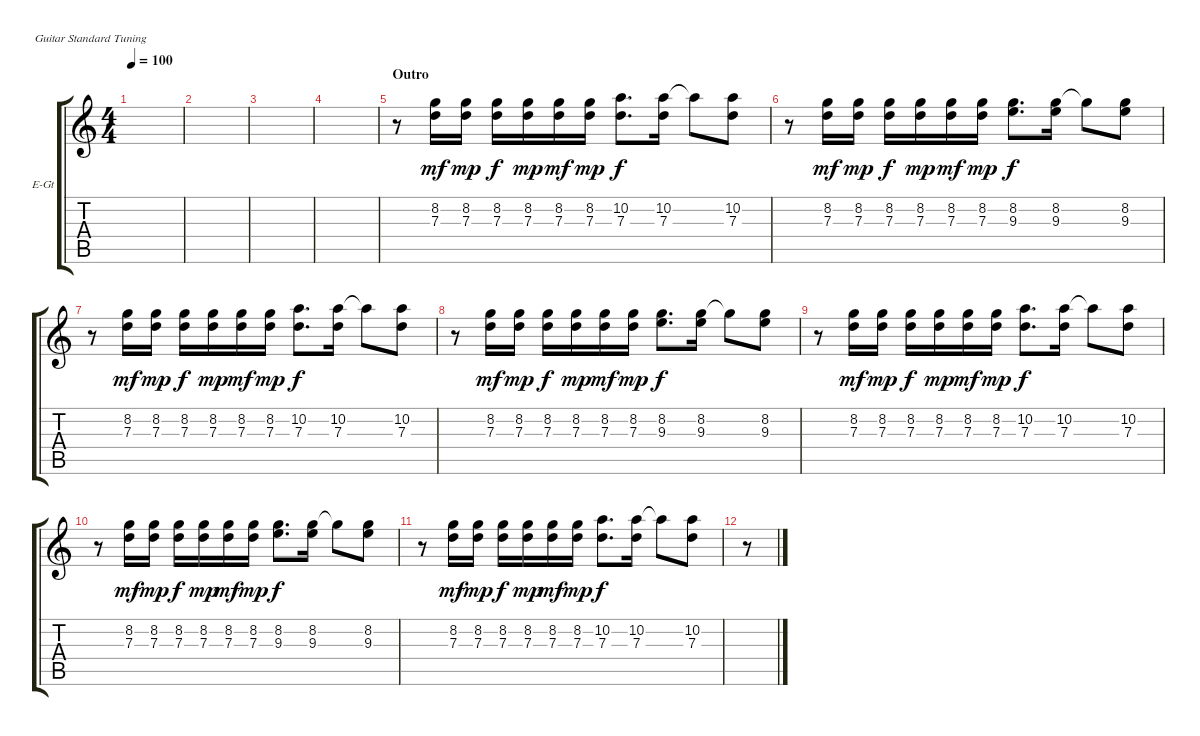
\defaultSystemsLayout 4
\bracketExtendMode groupsimilarinstruments
\firstSystemTrackNameOrientation horizontal
\otherSystemsTrackNameOrientation horizontal
\track ("Electric Guitar" "E-Gt") {instrument electricguitarclean}
\staff {score tabs}
\tuning (E4 B3 G3 D3 A2 E2)
\ts (4 4)
\tempo 100
\clef g2
\ks c
|
|
|
|
\section ("" "Outro")
r.8 (8.2 7.3).16{dy mf} (8.2 7.3).16{dy mp} (8.2 7.3).16{dy f} (8.2 7.3).16{dy mp} (8.2 7.3).16{dy mf} (8.2 7.3).16{dy mp} (10.2 7.3).8{d dy f} (10.2 7.3).16 10.2{t}.8 (10.2 7.3).8 |
r.8 (8.2 7.3).16{dy mf} (8.2 7.3).16{dy mp} (8.2 7.3).16{dy f} (8.2 7.3).16{dy mp} (8.2 7.3).16{dy mf} (8.2 7.3).16{dy mp} (8.2 9.3).8{d dy f} (8.2 9.3).16 8.2{t}.8 (8.2 9.3).8 |
r.8 (8.2 7.3).16{dy mf} (8.2 7.3).16{dy mp} (8.2 7.3).16{dy f} (8.2 7.3).16{dy mp} (8.2 7.3).16{dy mf} (8.2 7.3).16{dy mp} (10.2 7.3).8{d dy f} (10.2 7.3).16 10.2{t}.8 (10.2 7.3).8 |
r.8 (8.2 7.3).16{dy mf} (8.2 7.3).16{dy mp} (8.2 7.3).16{dy f} (8.2 7.3).16{dy mp} (8.2 7.3).16{dy mf} (8.2 7.3).16{dy mp} (8.2 9.3).8{d dy f} (8.2 9.3).16 8.2{t}.8 (8.2 9.3).8 |
r.8 (8.2 7.3).16{dy mf} (8.2 7.3).16{dy mp} (8.2 7.3).16{dy f} (8.2 7.3).16{dy mp} (8.2 7.3).16{dy mf} (8.2 7.3).16{dy mp} (10.2 7.3).8{d dy f} (10.2 7.3).16 10.2{t}.8 (10.2 7.3).8 |
r.8 (8.2 7.3).16{dy mf} (8.2 7.3).16{dy mp} (8.2 7.3).16{dy f} (8.2 7.3).16{dy mp} (8.2 7.3).16{dy mf} (8.2 7.3).16{dy mp} (8.2 9.3).8{d dy f} (8.2 9.3).16 8.2{t}.8 (8.2 9.3).8 |
r.8 (8.2 7.3).16{dy mf} (8.2 7.3).16{dy mp} (8.2 7.3).16{dy f} (8.2 7.3).16{dy mp} (8.2 7.3).16{dy mf} (8.2 7.3).16{dy mp} (10.2 7.3).8{d dy f} (10.2 7.3).16 10.2{t}.8 (10.2 7.3).8 |
r.8
